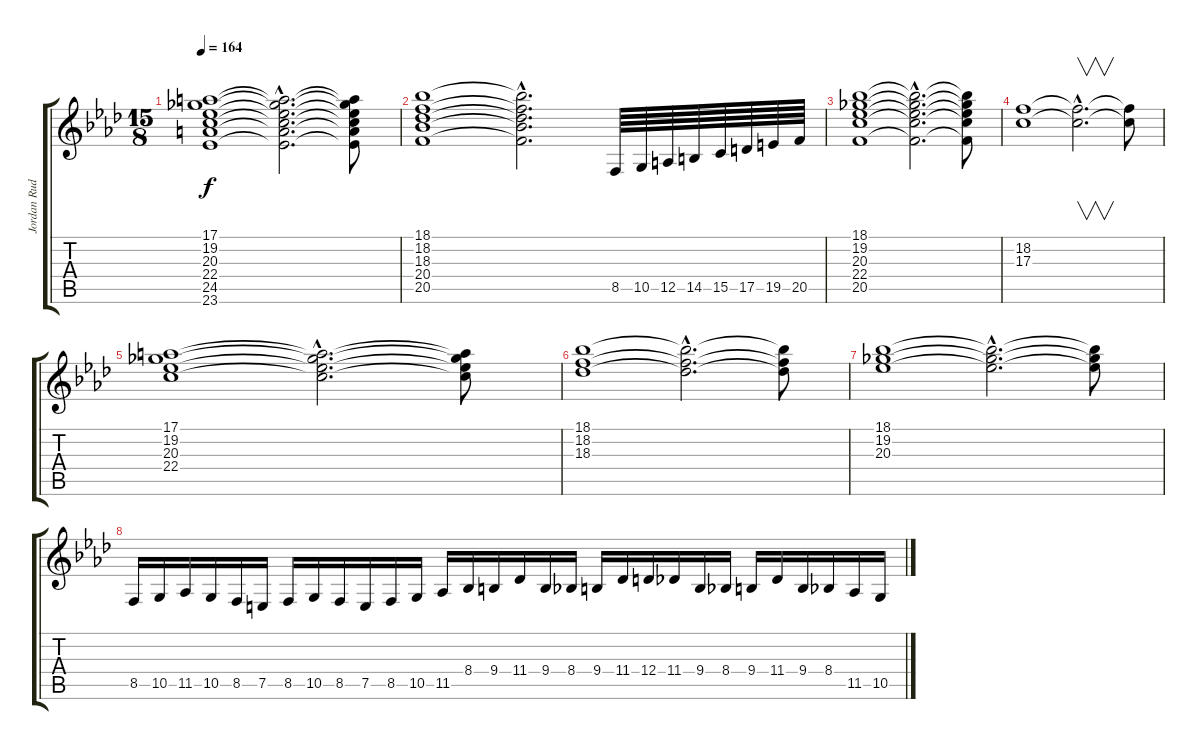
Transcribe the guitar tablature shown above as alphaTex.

\track ("Jordan Rudess - Keys" "Jordan Rud") {instrument lead2sawtooth}
\staff {score tabs}
\tuning (E4 B3 G3 D3 A2 E2) {hide}
\ts (15 8)
\tempo 164
\clef g2
\ks ab
(17.1 19.2 20.3 22.4 24.5 23.6).1{dy f} (17.1{hac t} 19.2{hac t} 20.3{hac t} 22.4{hac t} 24.5{hac t} 23.6{hac t}).2{d} (17.1{t} 19.2{t} 20.3{t} 22.4{t} 24.5{t} 23.6{t}).8 |
(18.1 18.2 18.3 20.4 20.5).1 (18.1{hac t} 18.2{hac t} 18.3{hac t} 20.4{hac t} 20.5{hac t}).2{d} 8.5.64 10.5.64 12.5.64 14.5.64 15.5.64 17.5.64 19.5.64 20.5.64 |
(18.1 19.2 20.3 22.4 20.5).1 (18.1{hac t} 19.2{hac t} 20.3{hac t} 22.4{hac t} 20.5{hac t}).2{d} (18.1{t} 19.2{t} 20.3{t} 22.4{t} 20.5{t}).8 |
(18.2 17.3).1 (18.2{hac t} 17.3{hac t}).2{v d} (18.2{t} 17.3{t}).8 |
(17.1 19.2 20.3 22.4).1 (17.1{hac t} 19.2{hac t} 20.3{hac t} 22.4{hac t}).2{d} (17.1{t} 19.2{t} 20.3{t} 22.4{t}).8 |
(18.1 18.2 18.3).1 (18.1{hac t} 18.2{hac t} 18.3{hac t}).2{d} (18.1{t} 18.2{t} 18.3{t}).8 |
(18.1 19.2 20.3).1 (18.1{hac t} 19.2{hac t} 20.3{hac t}).2{d} (18.1{t} 19.2{t} 20.3{t}).8 |
8.5.16{volume 16 balance 14 instrument lead2sawtooth} 10.5.16 11.5.16 10.5.16 8.5.16 7.5.16 8.5.16 10.5.16 8.5.16 7.5.16 8.5.16 10.5.16 11.5.16 8.4.16 9.4.16 11.4.16 9.4.16 8.4.16 9.4.16 11.4.16 12.4.16 11.4.16 9.4.16 8.4.16 9.4.16 11.4.16 9.4.16 8.4.16 11.5.16 10.5.16
